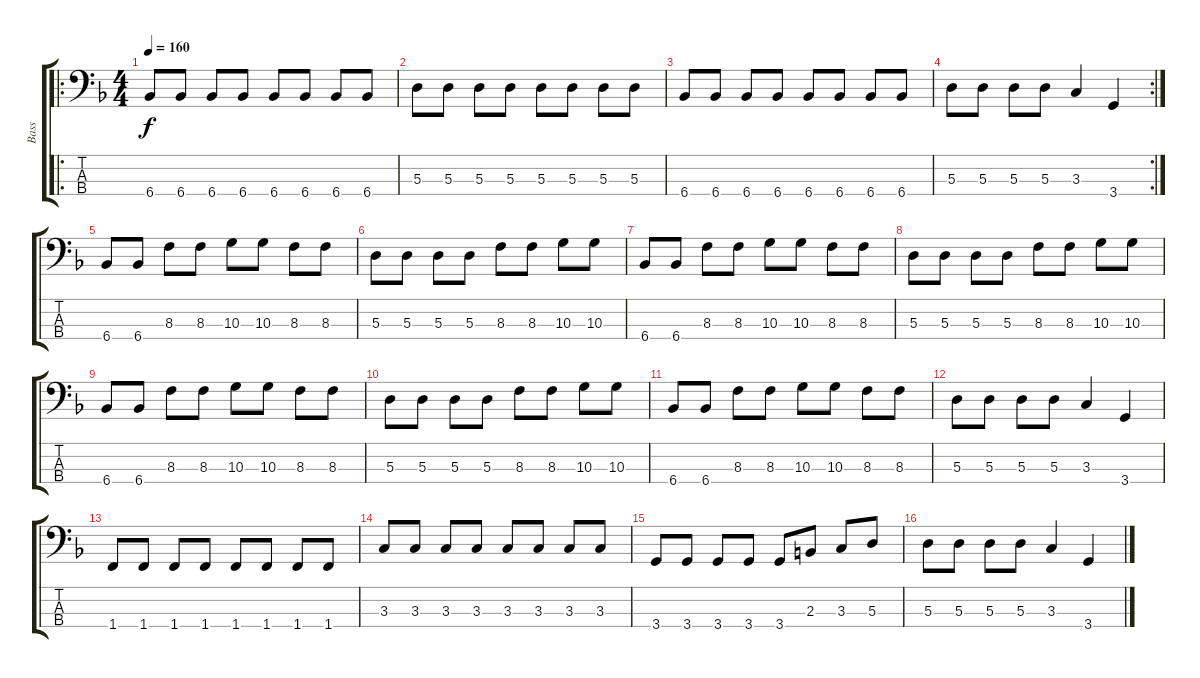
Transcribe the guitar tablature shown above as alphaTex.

\track ("Bass" "Bass") {instrument electricbasspick}
\staff {score tabs}
\tuning (G2 D2 A1 E1) {hide}
\ro
\ts (4 4)
\tempo 160
\clef f4
\ks f
6.4.8{dy f} 6.4.8 6.4.8 6.4.8 6.4.8 6.4.8 6.4.8 6.4.8 |
5.3.8 5.3.8 5.3.8 5.3.8 5.3.8 5.3.8 5.3.8 5.3.8 |
6.4.8 6.4.8 6.4.8 6.4.8 6.4.8 6.4.8 6.4.8 6.4.8 |
\rc 2
5.3.8 5.3.8 5.3.8 5.3.8 3.3.4 3.4.4 |
6.4.8 6.4.8 8.3.8 8.3.8 10.3.8 10.3.8 8.3.8 8.3.8 |
5.3.8 5.3.8 5.3.8 5.3.8 8.3.8 8.3.8 10.3.8 10.3.8 |
6.4.8 6.4.8 8.3.8 8.3.8 10.3.8 10.3.8 8.3.8 8.3.8 |
5.3.8 5.3.8 5.3.8 5.3.8 8.3.8 8.3.8 10.3.8 10.3.8 |
6.4.8 6.4.8 8.3.8 8.3.8 10.3.8 10.3.8 8.3.8 8.3.8 |
5.3.8 5.3.8 5.3.8 5.3.8 8.3.8 8.3.8 10.3.8 10.3.8 |
6.4.8 6.4.8 8.3.8 8.3.8 10.3.8 10.3.8 8.3.8 8.3.8 |
5.3.8 5.3.8 5.3.8 5.3.8 3.3.4 3.4.4 |
1.4.8 1.4.8 1.4.8 1.4.8 1.4.8 1.4.8 1.4.8 1.4.8 |
3.3.8 3.3.8 3.3.8 3.3.8 3.3.8 3.3.8 3.3.8 3.3.8 |
3.4.8 3.4.8 3.4.8 3.4.8 3.4.8 2.3.8 3.3.8 5.3.8 |
5.3.8 5.3.8 5.3.8 5.3.8 3.3.4 3.4.4
